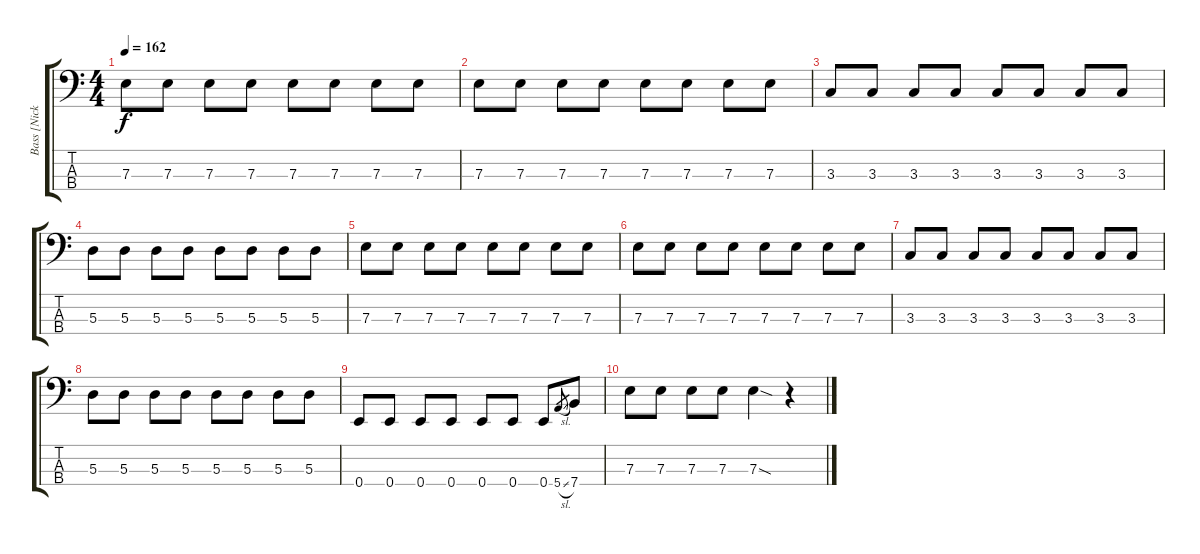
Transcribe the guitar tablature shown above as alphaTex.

\track ("Bass [Nick Oliveri]" "Bass [Nick") {instrument electricbasspick bank 255}
\staff {score tabs}
\tuning (G2 D2 A1 E1) {hide}
\ts (4 4)
\tempo 162
\clef f4
\ks c
7.3.8{dy f} 7.3.8 7.3.8 7.3.8 7.3.8 7.3.8 7.3.8 7.3.8 |
7.3.8 7.3.8 7.3.8 7.3.8 7.3.8 7.3.8 7.3.8 7.3.8 |
3.3.8 3.3.8 3.3.8 3.3.8 3.3.8 3.3.8 3.3.8 3.3.8 |
5.3.8 5.3.8 5.3.8 5.3.8 5.3.8 5.3.8 5.3.8 5.3.8 |
7.3.8 7.3.8 7.3.8 7.3.8 7.3.8 7.3.8 7.3.8 7.3.8 |
7.3.8 7.3.8 7.3.8 7.3.8 7.3.8 7.3.8 7.3.8 7.3.8 |
3.3.8 3.3.8 3.3.8 3.3.8 3.3.8 3.3.8 3.3.8 3.3.8 |
5.3.8 5.3.8 5.3.8 5.3.8 5.3.8 5.3.8 5.3.8 5.3.8 |
0.4.8 0.4.8 0.4.8 0.4.8 0.4.8 0.4.8 0.4.8 5.4{sl}.8{gr} 7.4.8 |
7.3.8 7.3.8 7.3.8 7.3.8 7.3{sod}.4 r.4
